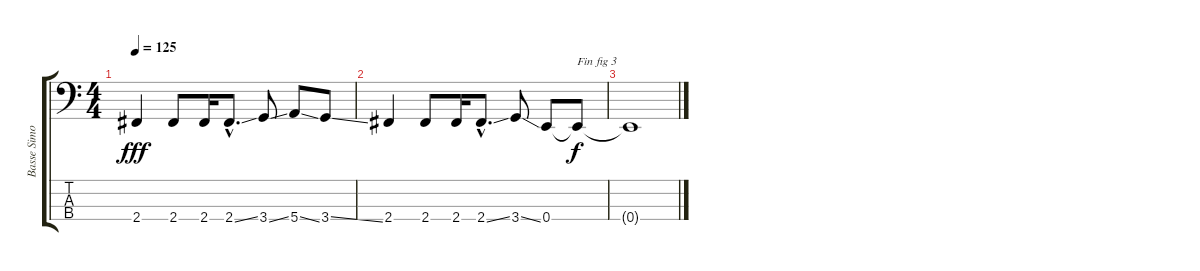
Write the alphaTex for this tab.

\track ("Basse Simon" "Basse Simo") {instrument electricbassfinger}
\staff {score tabs}
\tuning (G2 D2 A1 E1) {hide}
\ts (4 4)
\tempo 125
\clef f4
\ks c
2.4.4{dy fff} 2.4.8 2.4.16 2.4{ss hac}.8{d} 3.4{ss}.8 5.4{ss}.8 3.4{ss}.8 |
2.4.4 2.4.8 2.4.16 2.4{ss hac}.8{d} 3.4{ss}.8 0.4.8 0.4{t}.8{txt "Fin fig 3" dy f} |
0.4{t}.1
